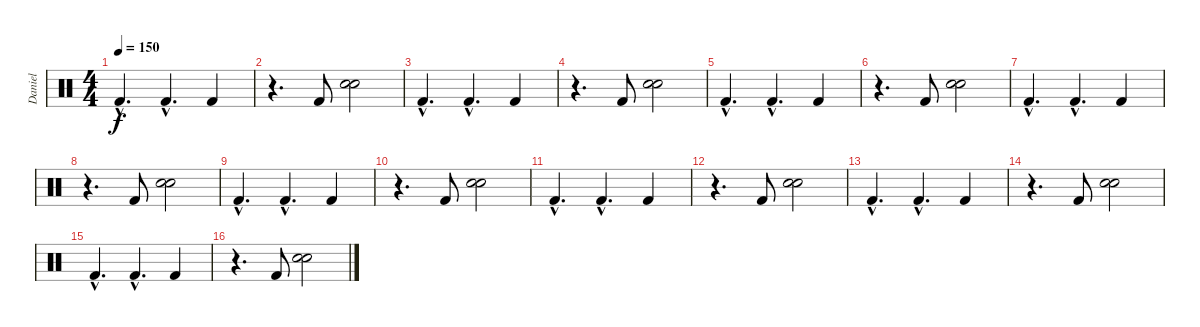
\track ("Daniel" "Daniel") {instrument percussion}
\staff {score}
\articulation defaults
\ts (4 4)
\tempo 150
\clef neutral
\ks c "Kick (hit) 2"{hac}.4{d dy f} "Kick (hit) 2"{hac}.4{d} "Kick (hit) 2".4
|
r.4{d} "Kick (hit) 2".8 ("Snare (hit) 2" "Electric Snare (hit)").2 |
"Kick (hit) 2"{hac}.4{d} "Kick (hit) 2"{hac}.4{d} "Kick (hit) 2".4 |
r.4{d} "Kick (hit) 2".8 ("Snare (hit) 2" "Electric Snare (hit)").2 |
"Kick (hit) 2"{hac}.4{d} "Kick (hit) 2"{hac}.4{d} "Kick (hit) 2".4 |
r.4{d} "Kick (hit) 2".8 ("Snare (hit) 2" "Electric Snare (hit)").2 |
"Kick (hit) 2"{hac}.4{d} "Kick (hit) 2"{hac}.4{d} "Kick (hit) 2".4 |
r.4{d} "Kick (hit) 2".8 ("Snare (hit) 2" "Electric Snare (hit)").2 |
"Kick (hit) 2"{hac}.4{d} "Kick (hit) 2"{hac}.4{d} "Kick (hit) 2".4 |
r.4{d} "Kick (hit) 2".8 ("Snare (hit) 2" "Electric Snare (hit)").2 |
"Kick (hit) 2"{hac}.4{d} "Kick (hit) 2"{hac}.4{d} "Kick (hit) 2".4 |
r.4{d} "Kick (hit) 2".8 ("Snare (hit) 2" "Electric Snare (hit)").2 |
"Kick (hit) 2"{hac}.4{d} "Kick (hit) 2"{hac}.4{d} "Kick (hit) 2".4 |
r.4{d} "Kick (hit) 2".8 ("Snare (hit) 2" "Electric Snare (hit)").2 |
"Kick (hit) 2"{hac}.4{d} "Kick (hit) 2"{hac}.4{d} "Kick (hit) 2".4 |
r.4{d} "Kick (hit) 2".8 ("Snare (hit) 2" "Electric Snare (hit)").2
